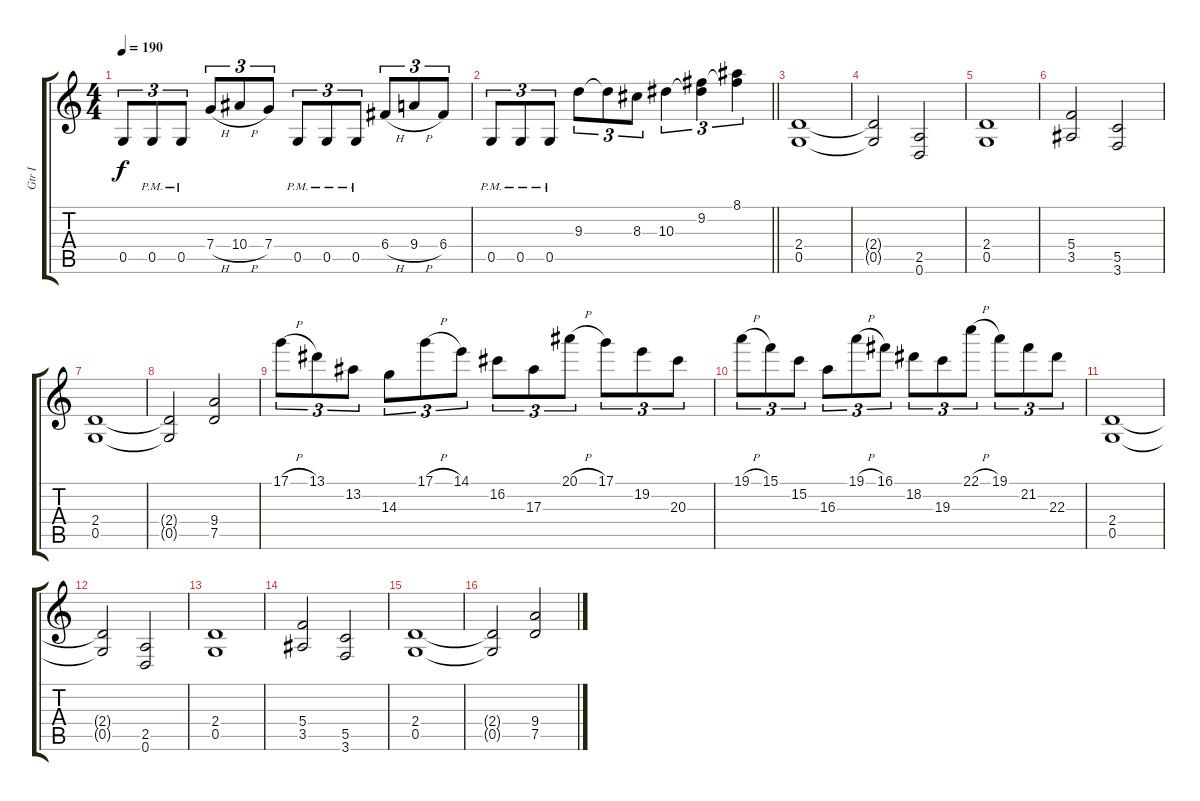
\track ("Gtr I" "Gtr I") {instrument distortionguitar}
\staff {score tabs}
\tuning (D4 A3 F3 C3 G2 D2) {hide}
\ts (4 4)
\tempo 190
\clef g2
\ks c
0.5.8{tu (3 2) dy f} 0.5{pm}.8{tu (3 2)} 0.5{pm}.8{tu (3 2)} 7.4{h}.8{tu (3 2)} 10.4{h}.8{tu (3 2)} 7.4.8{tu (3 2)} 0.5{pm}.8{tu (3 2)} 0.5{pm}.8{tu (3 2)} 0.5{pm}.8{tu (3 2)} 6.4{h}.8{tu (3 2)} 9.4{h}.8{tu (3 2)} 6.4.8{tu (3 2)} |
\barLineRight lightlight
0.5{pm}.8{tu (3 2)} 0.5{pm}.8{tu (3 2)} 0.5{pm}.8{tu (3 2)} 9.3.8{tu (3 2)} 9.3{t}.8{tu (3 2)} 8.3.8{tu (3 2)} 10.3.4{tu (3 2)} (9.2 10.3{t}).4{tu (3 2)} (8.1 9.2{t}).4{tu (3 2)} |
(2.4 0.5).1 |
(2.4{t} 0.5{t}).2 (2.5 0.6).2 |
(2.4 0.5).1 |
(5.4 3.5).2 (5.5 3.6).2 |
(2.4 0.5).1 |
(2.4{t} 0.5{t}).2 (9.4 7.5).2 |
17.1{h}.8{tu (3 2)} 13.1.8{tu (3 2)} 13.2.8{tu (3 2)} 14.3.8{tu (3 2)} 17.1{h}.8{tu (3 2)} 14.1.8{tu (3 2)} 16.2.8{tu (3 2)} 17.3.8{tu (3 2)} 20.1{h}.8{tu (3 2)} 17.1.8{tu (3 2)} 19.2.8{tu (3 2)} 20.3.8{tu (3 2)} |
19.1{h}.8{tu (3 2)} 15.1.8{tu (3 2)} 15.2.8{tu (3 2)} 16.3.8{tu (3 2)} 19.1{h}.8{tu (3 2)} 16.1.8{tu (3 2)} 18.2.8{tu (3 2)} 19.3.8{tu (3 2)} 22.1{h}.8{tu (3 2)} 19.1.8{tu (3 2)} 21.2.8{tu (3 2)} 22.3.8{tu (3 2)} |
(2.4 0.5).1 |
(2.4{t} 0.5{t}).2 (2.5 0.6).2 |
(2.4 0.5).1 |
(5.4 3.5).2 (5.5 3.6).2 |
(2.4 0.5).1 |
(2.4{t} 0.5{t}).2 (9.4 7.5).2
